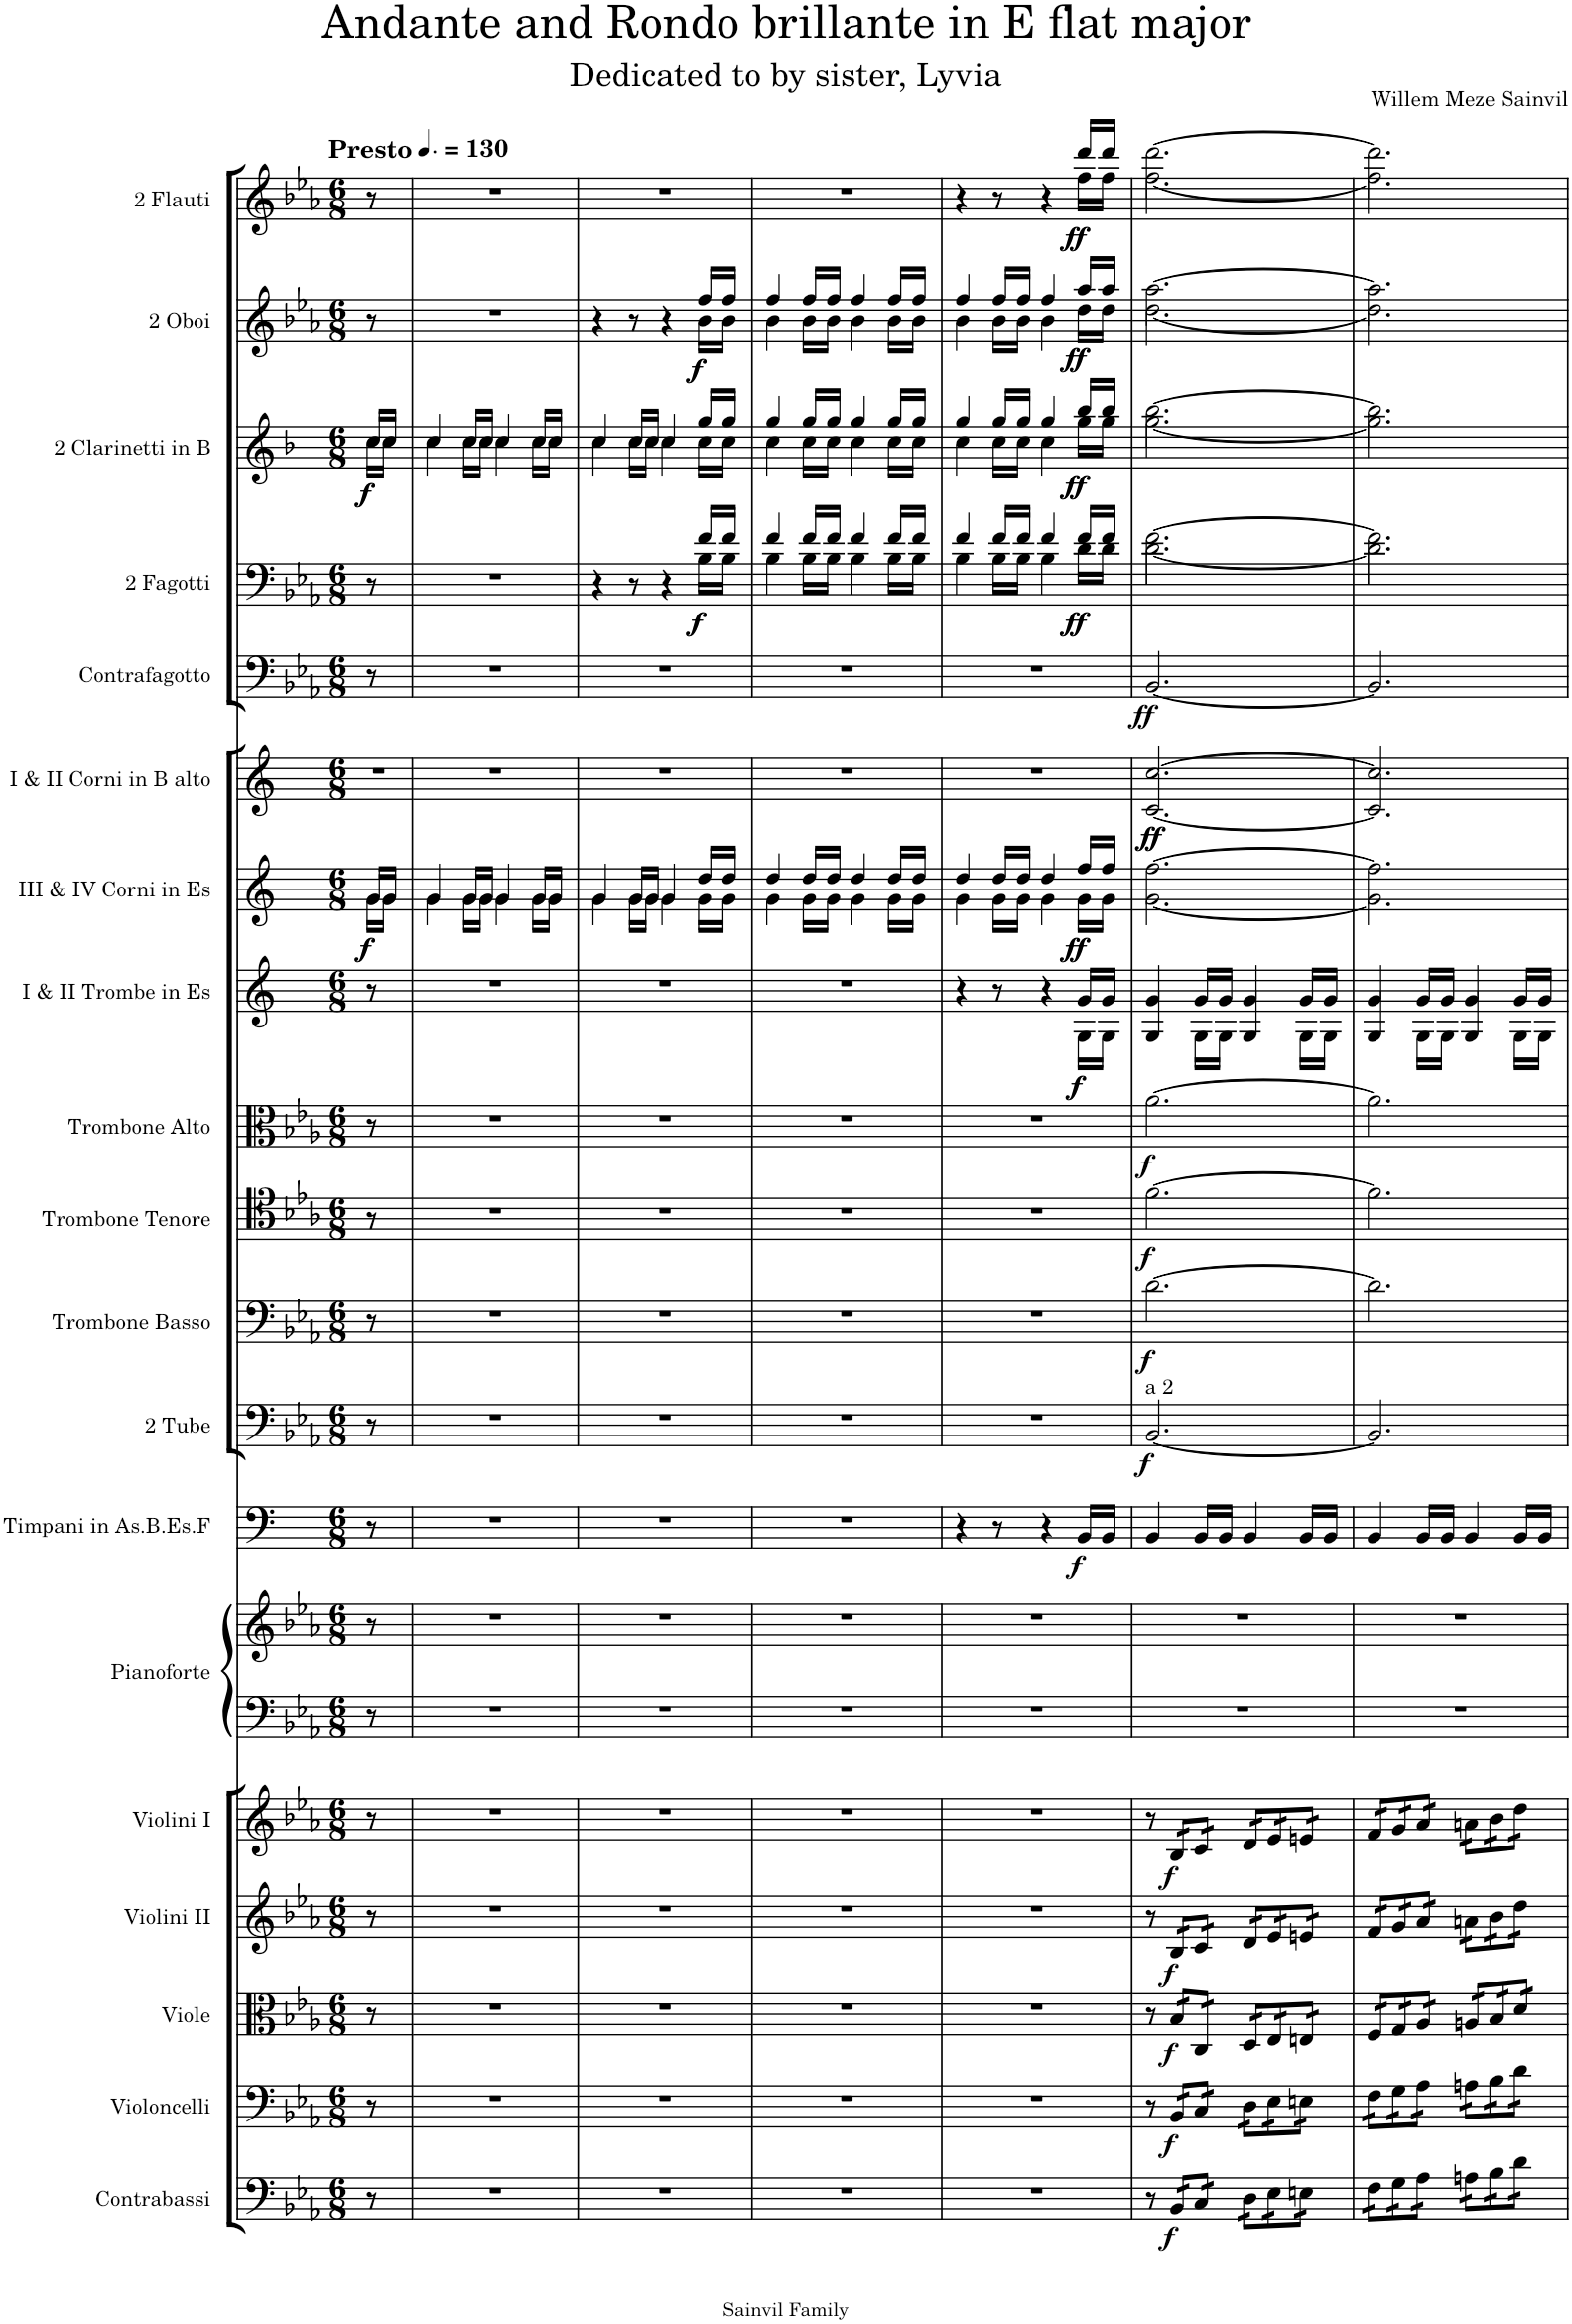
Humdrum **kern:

**kern	**dynam	**kern	**dynam	**kern	**dynam	**kern	**dynam	**kern	**dynam	**kern	**kern	**kern	**dynam	**kern	**dynam	**kern	**dynam	**kern	**dynam	**kern	**dynam	**kern	**dynam	**kern	**dynam	**kern	**dynam	**kern	**dynam	**kern	**dynam	**kern	**dynam	**kern	**dynam	**kern	**dynam
*part19	*part19	*part18	*part18	*part17	*part17	*part16	*part16	*part15	*part15	*part14	*part14	*part13	*part13	*part12	*part12	*part11	*part11	*part10	*part10	*part9	*part9	*part8	*part8	*part7	*part7	*part6	*part6	*part5	*part5	*part4	*part4	*part3	*part3	*part2	*part2	*part1	*part1
*staff20	*staff20	*staff19	*staff19	*staff18	*staff18	*staff17	*staff17	*staff16	*staff16	*staff15	*staff14	*staff13	*staff13	*staff12	*staff12	*staff11	*staff11	*staff10	*staff10	*staff9	*staff9	*staff8	*staff8	*staff7	*staff7	*staff6	*staff6	*staff5	*staff5	*staff4	*staff4	*staff3	*staff3	*staff2	*staff2	*staff1	*staff1
*I"Contrabassi	*	*I"Violoncelli	*	*I"Viole	*	*I"Violini II	*	*I"Violini I	*	*I"Pianoforte	*	*I"Timpani in As.B.Es.F	*	*I"2 Tube	*	*I"Trombone Basso	*	*I"Trombone Tenore	*	*I"Trombone Alto	*	*I"I &amp; II Trombe in Es	*	*I"III &amp; IV Corni in Es	*	*I"I &amp; II Corni in B alto	*	*I"Contrafagotto	*	*I"2 Fagotti	*	*I"2 Clarinetti in B	*	*I"2 Oboi	*	*I"2 Flauti	*
*I'Cb.	*	*I'Vc.	*	*	*	*I'Vln. II	*	*I'Vln. I	*	*I'Pno.	*	*I'Timp.	*	*	*	*	*	*	*	*	*	*	*	*	*	*	*	*	*	*I'Fag.	*	*	*	*I'Ob.	*	*I'Fl.	*
*clefF4	*	*clefF4	*	*clefC3	*	*clefG2	*	*clefG2	*	*clefF4	*clefG2	*clefF4	*	*clefF4	*	*clefF4	*	*clefC4	*	*clefC3	*	*clefG2	*	*clefG2	*	*clefG2	*	*clefF4	*	*clefF4	*	*clefG2	*	*clefG2	*	*clefG2	*
*Trd7c12	*	*	*	*	*	*	*	*	*	*	*	*	*	*	*	*	*	*	*	*	*	*Trd-2c-3	*	*Trd5c9	*	*Trd1c2	*	*Trd7c12	*	*	*	*Trd1c2	*	*	*	*	*
*k[b-e-a-]	*	*k[b-e-a-]	*	*k[b-e-a-]	*	*k[b-e-a-]	*	*k[b-e-a-]	*	*k[b-e-a-]	*k[b-e-a-]	*k[]	*	*k[b-e-a-]	*	*k[b-e-a-]	*	*k[b-e-a-]	*	*k[b-e-a-]	*	*k[]	*	*k[]	*	*k[]	*	*k[b-e-a-]	*	*k[b-e-a-]	*	*k[b-]	*	*k[b-e-a-]	*	*k[b-e-a-]	*
*M6/8	*	*M6/8	*	*M6/8	*	*M6/8	*	*M6/8	*	*M6/8	*M6/8	*M6/8	*	*M6/8	*	*M6/8	*	*M6/8	*	*M6/8	*	*M6/8	*	*M6/8	*	*M6/8	*	*M6/8	*	*M6/8	*	*M6/8	*	*M6/8	*	*M6/8	*
*MM195	*	*MM195	*	*MM195	*	*MM195	*	*MM195	*	*MM195	*MM195	*MM195	*	*MM195	*	*MM195	*	*MM195	*	*MM195	*	*MM195	*	*MM195	*	*MM195	*	*MM195	*	*MM195	*	*MM195	*	*MM195	*	*MM195	*
=1	=1	=1	=1	=1	=1	=1	=1	=1	=1	=1	=1	=1	=1	=1	=1	=1	=1	=1	=1	=1	=1	=1	=1	=1	=1	=1	=1	=1	=1	=1	=1	=1	=1	=1	=1	=1	=1
*	*	*	*	*	*	*	*	*	*	*	*	*	*	*	*	*	*	*	*	*	*	*	*	*^	*	*	*	*	*	*	*	*^	*	*	*	*	*
!	!	!	!	!	!	!	!	!	!	!	!	!	!	!	!	!	!	!	!	!	!	!	!	!	!	!	!	!	!	!	!	!	!	!	!	!	!	!LO:TX:a:B:t=Presto	!
!	!	!	!	!	!	!	!	!	!	!	!	!	!	!	!	!	!	!	!	!	!	!	!	!	!	!LO:DY:b	!	!	!	!	!	!	!	!	!	!	!	!	!
!	!	!	!	!	!	!	!	!	!	!	!	!	!	!	!	!	!	!	!	!	!	!	!	!	!	!LO:DY:n=1:b	!	!	!	!	!	!	!	!	!LO:DY:b	!	!	!	!
!	!	!	!	!	!	!	!	!	!	!	!	!	!	!	!	!	!	!	!	!	!	!	!	!	!	!	!	!	!	!	!	!	!	!	!LO:DY:n=1:b	!	!	!	!
8r	.	8r	.	8r	.	8r	.	8r	.	8r	8r	8r	.	8r	.	8r	.	8r	.	8r	.	8r	.	16g/LL	16g\LL	f f	2.r	.	8r	.	8r	.	16cc/LL	16cc\LL	f f	8r	.	8r	.
.	.	.	.	.	.	.	.	.	.	.	.	.	.	.	.	.	.	.	.	.	.	.	.	16g/JJ	16g\JJ	.	.	.	.	.	.	.	16cc/JJ	16cc\JJ	.	.	.	.	.
2ryy	.	2ryy	.	2ryy	.	2ryy	.	2ryy	.	2ryy	2ryy	2ryy	.	2ryy	.	2ryy	.	2ryy	.	2ryy	.	2ryy	.	2ryy	2ryy	.	.	.	2ryy	.	2ryy	.	2ryy	2ryy	.	2ryy	.	2ryy	.
8ryy	.	8ryy	.	8ryy	.	8ryy	.	8ryy	.	8ryy	8ryy	8ryy	.	8ryy	.	8ryy	.	8ryy	.	8ryy	.	8ryy	.	8ryy	8ryy	.	.	.	8ryy	.	8ryy	.	8ryy	8ryy	.	8ryy	.	8ryy	.
=2	=2	=2	=2	=2	=2	=2	=2	=2	=2	=2	=2	=2	=2	=2	=2	=2	=2	=2	=2	=2	=2	=2	=2	=2	=2	=2	=2	=2	=2	=2	=2	=2	=2	=2	=2	=2	=2	=2	=2
2.r	.	2.r	.	2.r	.	2.r	.	2.r	.	2.r	2.r	2.r	.	2.r	.	2.r	.	2.r	.	2.r	.	2.r	.	4g/	4g\	.	2.r	.	2.r	.	2.r	.	4cc/	4cc\	.	2.r	.	2.r	.
.	.	.	.	.	.	.	.	.	.	.	.	.	.	.	.	.	.	.	.	.	.	.	.	16g/LL	16g\LL	.	.	.	.	.	.	.	16cc/LL	16cc\LL	.	.	.	.	.
.	.	.	.	.	.	.	.	.	.	.	.	.	.	.	.	.	.	.	.	.	.	.	.	16g/JJ	16g\JJ	.	.	.	.	.	.	.	16cc/JJ	16cc\JJ	.	.	.	.	.
.	.	.	.	.	.	.	.	.	.	.	.	.	.	.	.	.	.	.	.	.	.	.	.	4g/	4g\	.	.	.	.	.	.	.	4cc/	4cc\	.	.	.	.	.
.	.	.	.	.	.	.	.	.	.	.	.	.	.	.	.	.	.	.	.	.	.	.	.	16g/LL	16g\LL	.	.	.	.	.	.	.	16cc/LL	16cc\LL	.	.	.	.	.
.	.	.	.	.	.	.	.	.	.	.	.	.	.	.	.	.	.	.	.	.	.	.	.	16g/JJ	16g\JJ	.	.	.	.	.	.	.	16cc/JJ	16cc\JJ	.	.	.	.	.
=3	=3	=3	=3	=3	=3	=3	=3	=3	=3	=3	=3	=3	=3	=3	=3	=3	=3	=3	=3	=3	=3	=3	=3	=3	=3	=3	=3	=3	=3	=3	=3	=3	=3	=3	=3	=3	=3	=3	=3
*	*	*	*	*	*	*	*	*	*	*	*	*	*	*	*	*	*	*	*	*	*	*	*	*	*	*	*	*	*	*	*^	*	*	*	*	*^	*	*	*
2.r	.	2.r	.	2.r	.	2.r	.	2.r	.	2.r	2.r	2.r	.	2.r	.	2.r	.	2.r	.	2.r	.	2.r	.	4g/	4g\	.	2.r	.	2.r	.	4r	8ryy	.	4cc/	4cc\	.	4r	8ryy	.	2.r	.
*	*	*	*	*	*	*	*	*	*	*	*	*	*	*	*	*	*	*	*	*	*	*	*	*	*	*	*	*	*	*	*v	*v	*	*	*	*	*v	*v	*	*	*
.	.	.	.	.	.	.	.	.	.	.	.	.	.	.	.	.	.	.	.	.	.	.	.	16g/LL	16g\LL	.	.	.	.	.	8r	.	16cc/LL	16cc\LL	.	8r	.	.	.
.	.	.	.	.	.	.	.	.	.	.	.	.	.	.	.	.	.	.	.	.	.	.	.	16g/JJ	16g\JJ	.	.	.	.	.	.	.	16cc/JJ	16cc\JJ	.	.	.	.	.
.	.	.	.	.	.	.	.	.	.	.	.	.	.	.	.	.	.	.	.	.	.	.	.	4g/	4g\	.	.	.	.	.	4r	.	4cc/	4cc\	.	4r	.	.	.
*	*	*	*	*	*	*	*	*	*	*	*	*	*	*	*	*	*	*	*	*	*	*	*	*	*	*	*	*	*	*	*^	*	*	*	*	*^	*	*	*
!	!	!	!	!	!	!	!	!	!	!	!	!	!	!	!	!	!	!	!	!	!	!	!	!	!	!	!	!	!	!	!	!	!LO:DY:b	!	!	!	!	!	!	!	!
!	!	!	!	!	!	!	!	!	!	!	!	!	!	!	!	!	!	!	!	!	!	!	!	!	!	!	!	!	!	!	!	!	!LO:DY:n=1:b	!	!	!	!	!	!LO:DY:b	!	!
!	!	!	!	!	!	!	!	!	!	!	!	!	!	!	!	!	!	!	!	!	!	!	!	!	!	!	!	!	!	!	!	!	!	!	!	!	!	!	!LO:DY:n=1:b	!	!
.	.	.	.	.	.	.	.	.	.	.	.	.	.	.	.	.	.	.	.	.	.	.	.	16dd/LL	16g\LL	.	.	.	.	.	16f/LL	16B-\LL	f f	16gg/LL	16cc\LL	.	16ff/LL	16b-\LL	f f	.	.
.	.	.	.	.	.	.	.	.	.	.	.	.	.	.	.	.	.	.	.	.	.	.	.	16dd/JJ	16g\JJ	.	.	.	.	.	16f/JJ	16B-\JJ	.	16gg/JJ	16cc\JJ	.	16ff/JJ	16b-\JJ	.	.	.
=4	=4	=4	=4	=4	=4	=4	=4	=4	=4	=4	=4	=4	=4	=4	=4	=4	=4	=4	=4	=4	=4	=4	=4	=4	=4	=4	=4	=4	=4	=4	=4	=4	=4	=4	=4	=4	=4	=4	=4	=4	=4
2.r	.	2.r	.	2.r	.	2.r	.	2.r	.	2.r	2.r	2.r	.	2.r	.	2.r	.	2.r	.	2.r	.	2.r	.	4dd/	4g\	.	2.r	.	2.r	.	4f/	4B-\	.	4gg/	4cc\	.	4ff/	4b-\	.	2.r	.
.	.	.	.	.	.	.	.	.	.	.	.	.	.	.	.	.	.	.	.	.	.	.	.	16dd/LL	16g\LL	.	.	.	.	.	16f/LL	16B-\LL	.	16gg/LL	16cc\LL	.	16ff/LL	16b-\LL	.	.	.
.	.	.	.	.	.	.	.	.	.	.	.	.	.	.	.	.	.	.	.	.	.	.	.	16dd/JJ	16g\JJ	.	.	.	.	.	16f/JJ	16B-\JJ	.	16gg/JJ	16cc\JJ	.	16ff/JJ	16b-\JJ	.	.	.
.	.	.	.	.	.	.	.	.	.	.	.	.	.	.	.	.	.	.	.	.	.	.	.	4dd/	4g\	.	.	.	.	.	4f/	4B-\	.	4gg/	4cc\	.	4ff/	4b-\	.	.	.
.	.	.	.	.	.	.	.	.	.	.	.	.	.	.	.	.	.	.	.	.	.	.	.	16dd/LL	16g\LL	.	.	.	.	.	16f/LL	16B-\LL	.	16gg/LL	16cc\LL	.	16ff/LL	16b-\LL	.	.	.
.	.	.	.	.	.	.	.	.	.	.	.	.	.	.	.	.	.	.	.	.	.	.	.	16dd/JJ	16g\JJ	.	.	.	.	.	16f/JJ	16B-\JJ	.	16gg/JJ	16cc\JJ	.	16ff/JJ	16b-\JJ	.	.	.
=5	=5	=5	=5	=5	=5	=5	=5	=5	=5	=5	=5	=5	=5	=5	=5	=5	=5	=5	=5	=5	=5	=5	=5	=5	=5	=5	=5	=5	=5	=5	=5	=5	=5	=5	=5	=5	=5	=5	=5	=5	=5
*	*	*	*	*	*	*	*	*	*	*	*	*	*	*	*	*	*	*	*	*	*	*^	*	*	*	*	*	*	*	*	*	*	*	*	*	*	*	*	*	*^	*
2.r	.	2.r	.	2.r	.	2.r	.	2.r	.	2.r	2.r	4r	.	2.r	.	2.r	.	2.r	.	2.r	.	4r	8ryy	.	4dd/	4g\	.	2.r	.	2.r	.	4f/	4B-\	.	4gg/	4cc\	.	4ff/	4b-\	.	4r	8ryy	.
*	*	*	*	*	*	*	*	*	*	*	*	*	*	*	*	*	*	*	*	*	*	*v	*v	*	*	*	*	*	*	*	*	*	*	*	*	*	*	*	*	*	*v	*v	*
.	.	.	.	.	.	.	.	.	.	.	.	8r	.	.	.	.	.	.	.	.	.	8r	.	16dd/LL	16g\LL	.	.	.	.	.	16f/LL	16B-\LL	.	16gg/LL	16cc\LL	.	16ff/LL	16b-\LL	.	8r	.
.	.	.	.	.	.	.	.	.	.	.	.	.	.	.	.	.	.	.	.	.	.	.	.	16dd/JJ	16g\JJ	.	.	.	.	.	16f/JJ	16B-\JJ	.	16gg/JJ	16cc\JJ	.	16ff/JJ	16b-\JJ	.	.	.
.	.	.	.	.	.	.	.	.	.	.	.	4r	.	.	.	.	.	.	.	.	.	4r	.	4dd/	4g\	.	.	.	.	.	4f/	4B-\	.	4gg/	4cc\	.	4ff/	4b-\	.	4r	.
*	*	*	*	*	*	*	*	*	*	*	*	*	*	*	*	*	*	*	*	*	*	*^	*	*	*	*	*	*	*	*	*	*	*	*	*	*	*	*	*	*^	*
!	!	!	!	!	!	!	!	!	!	!	!	!	!LO:DY:b	!	!	!	!	!	!	!	!	!	!	!LO:DY:b	!	!	!	!	!	!	!	!	!	!	!	!	!	!	!	!	!	!	!
!	!	!	!	!	!	!	!	!	!	!	!	!	!	!	!	!	!	!	!	!	!	!	!	!LO:DY:n=1:b	!	!	!LO:DY:b	!	!	!	!	!	!	!	!	!	!	!	!	!	!	!	!
!	!	!	!	!	!	!	!	!	!	!	!	!	!	!	!	!	!	!	!	!	!	!	!	!	!	!	!LO:DY:n=1:b	!	!	!	!	!	!	!LO:DY:b	!	!	!	!	!	!	!	!	!
!	!	!	!	!	!	!	!	!	!	!	!	!	!	!	!	!	!	!	!	!	!	!	!	!	!	!	!	!	!	!	!	!	!	!LO:DY:n=1:b	!	!	!LO:DY:b	!	!	!	!	!	!
!	!	!	!	!	!	!	!	!	!	!	!	!	!	!	!	!	!	!	!	!	!	!	!	!	!	!	!	!	!	!	!	!	!	!	!	!	!LO:DY:n=1:b	!	!	!LO:DY:b	!	!	!
!	!	!	!	!	!	!	!	!	!	!	!	!	!	!	!	!	!	!	!	!	!	!	!	!	!	!	!	!	!	!	!	!	!	!	!	!	!	!	!	!LO:DY:n=1:b	!	!	!LO:DY:b
!	!	!	!	!	!	!	!	!	!	!	!	!	!	!	!	!	!	!	!	!	!	!	!	!	!	!	!	!	!	!	!	!	!	!	!	!	!	!	!	!	!	!	!LO:DY:n=1:b
.	.	.	.	.	.	.	.	.	.	.	.	16BB/LL	f	.	.	.	.	.	.	.	.	16g/LL	16G\LL	f f	16ff/LL	16g\LL	ff ff	.	.	.	.	16f/LL	16d\LL	ff ff	16bb-/LL	16gg\LL	ff ff	16aa-/LL	16dd\LL	ff ff	16ddd/LL	16ff\LL	ff ff
.	.	.	.	.	.	.	.	.	.	.	.	16BB/JJ	.	.	.	.	.	.	.	.	.	16g/JJ	16G\JJ	.	16ff/JJ	16g\JJ	.	.	.	.	.	16f/JJ	16d\JJ	.	16bb-/JJ	16gg\JJ	.	16aa-/JJ	16dd\JJ	.	16ddd/JJ	16ff\JJ	.
=6	=6	=6	=6	=6	=6	=6	=6	=6	=6	=6	=6	=6	=6	=6	=6	=6	=6	=6	=6	=6	=6	=6	=6	=6	=6	=6	=6	=6	=6	=6	=6	=6	=6	=6	=6	=6	=6	=6	=6	=6	=6	=6	=6
*	*	*	*	*	*	*	*	*	*	*	*	*	*	*	*	*	*	*	*	*	*	*	*	*	*	*	*	*^	*	*	*	*	*	*	*	*	*	*	*	*	*	*	*
!	!	!	!	!	!	!	!	!	!	!	!	!	!	!LO:TX:a:t=a 2	!	!	!	!	!	!	!	!	!	!	!	!	!	!	!	!	!	!	!	!	!	!	!	!	!	!	!	!	!	!
!	!	!	!	!	!	!	!	!	!	!	!	!	!	!	!LO:DY:b	!	!LO:DY:b	!	!LO:DY:b	!	!LO:DY:b	!	!	!	!	!	!	!	!	!LO:DY:b	!	!	!	!	!	!	!	!	!	!	!	!	!	!
!	!	!	!	!	!	!	!	!	!	!	!	!	!	!	!	!	!	!	!	!	!	!	!	!	!	!	!	!	!	!LO:DY:n=1:b	!	!LO:DY:b	!	!	!	!	!	!	!	!	!	!	!	!
8r	.	8r	.	8r	.	8r	.	8r	.	2.r	2.r	4BB/	.	[2.BB-/	f	[2.d\	f	[2.f\	f	[2.a-\	f	4g/	4G/	.	[>2.ff\	[2.g\	.	[>2.cc/	[<2.c/	ff ff	[2.BB-/	ff	[>2.f\	[2.d\	.	[>2.bb-\	[2.gg\	.	[>2.aa-\	[2.dd\	.	[>2.ddd\	[2.ff\	.
!	!LO:DY:b	!	!LO:DY:b	!	!LO:DY:b	!	!LO:DY:b	!	!LO:DY:b	!	!	!	!	!	!	!	!	!	!	!	!	!	!	!	!	!	!	!	!	!	!	!	!	!	!	!	!	!	!	!	!	!	!	!
*tremolo	*	*	*	*	*	*	*	*	*	*	*	*	*	*	*	*	*	*	*	*	*	*	*	*	*	*	*	*	*	*	*	*	*	*	*	*	*	*	*	*	*	*	*	*
*	*	*tremolo	*	*	*	*	*	*	*	*	*	*	*	*	*	*	*	*	*	*	*	*	*	*	*	*	*	*	*	*	*	*	*	*	*	*	*	*	*	*	*	*	*	*
*	*	*	*	*tremolo	*	*	*	*	*	*	*	*	*	*	*	*	*	*	*	*	*	*	*	*	*	*	*	*	*	*	*	*	*	*	*	*	*	*	*	*	*	*	*	*
*	*	*	*	*	*	*tremolo	*	*	*	*	*	*	*	*	*	*	*	*	*	*	*	*	*	*	*	*	*	*	*	*	*	*	*	*	*	*	*	*	*	*	*	*	*	*
*	*	*	*	*	*	*	*	*tremolo	*	*	*	*	*	*	*	*	*	*	*	*	*	*	*	*	*	*	*	*	*	*	*	*	*	*	*	*	*	*	*	*	*	*	*	*
16BB-/LL	f	16BB-/LL	f	16B-/LL	f	16B-/LL	f	16B-/LL	f	.	.	.	.	.	.	.	.	.	.	.	.	.	.	.	.	.	.	.	.	.	.	.	.	.	.	.	.	.	.	.	.	.	.	.
16BB-/	.	16BB-/	.	16B-/	.	16B-/	.	16B-/	.	.	.	.	.	.	.	.	.	.	.	.	.	.	.	.	.	.	.	.	.	.	.	.	.	.	.	.	.	.	.	.	.	.	.	.
16C/	.	16C/	.	16C/	.	16c/	.	16c/	.	.	.	16BB/LL	.	.	.	.	.	.	.	.	.	16g/LL	16G\LL	.	.	.	.	.	.	.	.	.	.	.	.	.	.	.	.	.	.	.	.	.
16C/JJ	.	16C/JJ	.	16C/JJ	.	16c/JJ	.	16c/JJ	.	.	.	16BB/JJ	.	.	.	.	.	.	.	.	.	16g/JJ	16G\JJ	.	.	.	.	.	.	.	.	.	.	.	.	.	.	.	.	.	.	.	.	.
16D\LL	.	16D\LL	.	16D/LL	.	16d/LL	.	16d/LL	.	.	.	4BB/	.	.	.	.	.	.	.	.	.	4g/	4G/	.	.	.	.	.	.	.	.	.	.	.	.	.	.	.	.	.	.	.	.	.
16D\	.	16D\	.	16D/	.	16d/	.	16d/	.	.	.	.	.	.	.	.	.	.	.	.	.	.	.	.	.	.	.	.	.	.	.	.	.	.	.	.	.	.	.	.	.	.	.	.
16E-\	.	16E-\	.	16E-/	.	16e-/	.	16e-/	.	.	.	.	.	.	.	.	.	.	.	.	.	.	.	.	.	.	.	.	.	.	.	.	.	.	.	.	.	.	.	.	.	.	.	.
16E-\	.	16E-\	.	16E-/	.	16e-/	.	16e-/	.	.	.	.	.	.	.	.	.	.	.	.	.	.	.	.	.	.	.	.	.	.	.	.	.	.	.	.	.	.	.	.	.	.	.	.
16En\	.	16En\	.	16En/	.	16en/	.	16en/	.	.	.	16BB/LL	.	.	.	.	.	.	.	.	.	16g/LL	16G\LL	.	.	.	.	.	.	.	.	.	.	.	.	.	.	.	.	.	.	.	.	.
16En\JJ	.	16En\JJ	.	16En/JJ	.	16en/JJ	.	16en/JJ	.	.	.	16BB/JJ	.	.	.	.	.	.	.	.	.	16g/JJ	16G\JJ	.	.	.	.	.	.	.	.	.	.	.	.	.	.	.	.	.	.	.	.	.
=7	=7	=7	=7	=7	=7	=7	=7	=7	=7	=7	=7	=7	=7	=7	=7	=7	=7	=7	=7	=7	=7	=7	=7	=7	=7	=7	=7	=7	=7	=7	=7	=7	=7	=7	=7	=7	=7	=7	=7	=7	=7	=7	=7	=7
16F\LL	.	16F\LL	.	16F/LL	.	16f/LL	.	16f/LL	.	2.r	2.r	4BB/	.	2.BB-/]	.	2.d\]	.	2.f\]	.	2.a-\]	.	4g/	4G/	.	2.ff\]	2.g\]	.	2.cc/]	2.c/]	.	2.BB-/]	.	2.f\]	2.d\]	.	2.bb-\]	2.gg\]	.	2.aa-\]	2.dd\]	.	2.ddd\]	2.ff\]	.
16F\	.	16F\	.	16F/	.	16f/	.	16f/	.	.	.	.	.	.	.	.	.	.	.	.	.	.	.	.	.	.	.	.	.	.	.	.	.	.	.	.	.	.	.	.	.	.	.	.
16G\	.	16G\	.	16G/	.	16g/	.	16g/	.	.	.	.	.	.	.	.	.	.	.	.	.	.	.	.	.	.	.	.	.	.	.	.	.	.	.	.	.	.	.	.	.	.	.	.
16G\	.	16G\	.	16G/	.	16g/	.	16g/	.	.	.	.	.	.	.	.	.	.	.	.	.	.	.	.	.	.	.	.	.	.	.	.	.	.	.	.	.	.	.	.	.	.	.	.
16A-\	.	16A-\	.	16A-/	.	16a-/	.	16a-/	.	.	.	16BB/LL	.	.	.	.	.	.	.	.	.	16g/LL	16G\LL	.	.	.	.	.	.	.	.	.	.	.	.	.	.	.	.	.	.	.	.	.
16A-\JJ	.	16A-\JJ	.	16A-/JJ	.	16a-/JJ	.	16a-/JJ	.	.	.	16BB/JJ	.	.	.	.	.	.	.	.	.	16g/JJ	16G\JJ	.	.	.	.	.	.	.	.	.	.	.	.	.	.	.	.	.	.	.	.	.
16An\LL	.	16An\LL	.	16An/LL	.	16an\LL	.	16an\LL	.	.	.	4BB/	.	.	.	.	.	.	.	.	.	4g/	4G/	.	.	.	.	.	.	.	.	.	.	.	.	.	.	.	.	.	.	.	.	.
16An\	.	16An\	.	16An/	.	16an\	.	16an\	.	.	.	.	.	.	.	.	.	.	.	.	.	.	.	.	.	.	.	.	.	.	.	.	.	.	.	.	.	.	.	.	.	.	.	.
16B-\	.	16B-\	.	16B-/	.	16b-\	.	16b-\	.	.	.	.	.	.	.	.	.	.	.	.	.	.	.	.	.	.	.	.	.	.	.	.	.	.	.	.	.	.	.	.	.	.	.	.
16B-\	.	16B-\	.	16B-/	.	16b-\	.	16b-\	.	.	.	.	.	.	.	.	.	.	.	.	.	.	.	.	.	.	.	.	.	.	.	.	.	.	.	.	.	.	.	.	.	.	.	.
16d\	.	16d\	.	16d/	.	16dd\	.	16dd\	.	.	.	16BB/LL	.	.	.	.	.	.	.	.	.	16g/LL	16G\LL	.	.	.	.	.	.	.	.	.	.	.	.	.	.	.	.	.	.	.	.	.
16d\JJ	.	16d\JJ	.	16d/JJ	.	16dd\JJ	.	16dd\JJ	.	.	.	16BB/JJ	.	.	.	.	.	.	.	.	.	16g/JJ	16G\JJ	.	.	.	.	.	.	.	.	.	.	.	.	.	.	.	.	.	.	.	.	.
*	*	*	*	*	*	*	*	*Xtremolo	*	*	*	*	*	*	*	*	*	*	*	*	*	*	*	*	*	*	*	*	*	*	*	*	*	*	*	*	*	*	*	*	*	*	*	*
*	*	*	*	*	*	*Xtremolo	*	*	*	*	*	*	*	*	*	*	*	*	*	*	*	*	*	*	*	*	*	*	*	*	*	*	*	*	*	*	*	*	*	*	*	*	*	*
*	*	*	*	*Xtremolo	*	*	*	*	*	*	*	*	*	*	*	*	*	*	*	*	*	*	*	*	*	*	*	*	*	*	*	*	*	*	*	*	*	*	*	*	*	*	*	*
*	*	*Xtremolo	*	*	*	*	*	*	*	*	*	*	*	*	*	*	*	*	*	*	*	*	*	*	*	*	*	*	*	*	*	*	*	*	*	*	*	*	*	*	*	*	*	*
*Xtremolo	*	*	*	*	*	*	*	*	*	*	*	*	*	*	*	*	*	*	*	*	*	*	*	*	*	*	*	*	*	*	*	*	*	*	*	*	*	*	*	*	*	*	*	*
*	*	*	*	*	*	*	*	*	*	*	*	*	*	*	*	*	*	*	*	*	*	*v	*v	*	*	*	*	*v	*v	*	*	*	*v	*v	*	*v	*v	*	*v	*v	*	*v	*v	*
*	*	*	*	*	*	*	*	*	*	*	*	*	*	*	*	*	*	*	*	*	*	*	*	*v	*v	*	*	*	*	*	*	*	*	*	*	*	*	*
=	=	=	=	=	=	=	=	=	=	=	=	=	=	=	=	=	=	=	=	=	=	=	=	=	=	=	=	=	=	=	=	=	=	=	=	=	=
*-	*-	*-	*-	*-	*-	*-	*-	*-	*-	*-	*-	*-	*-	*-	*-	*-	*-	*-	*-	*-	*-	*-	*-	*-	*-	*-	*-	*-	*-	*-	*-	*-	*-	*-	*-	*-	*-
